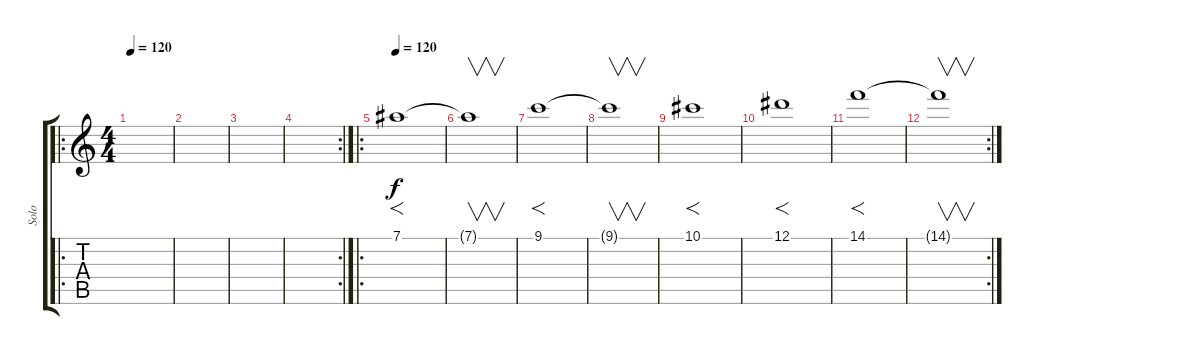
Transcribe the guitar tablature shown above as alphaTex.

\track ("Solo" "Solo") {instrument overdrivenguitar}
\staff {score tabs}
\tuning (Eb4 Bb3 Gb3 Db3 Ab2 Eb2) {hide}
\ro
\ts (4 4)
\tempo 120
\tempo 85
\tempo 120
\clef g2
\ks c
|
|
|
\rc 2
|
\ro
\tempo 120
7.1.1{f volume 12} |
7.1{t}.1{v} |
9.1.1{f} |
9.1{t}.1{v} |
10.1.1{f} |
12.1.1{f} |
14.1.1{f} |
\rc 2
14.1{t}.1{v}
